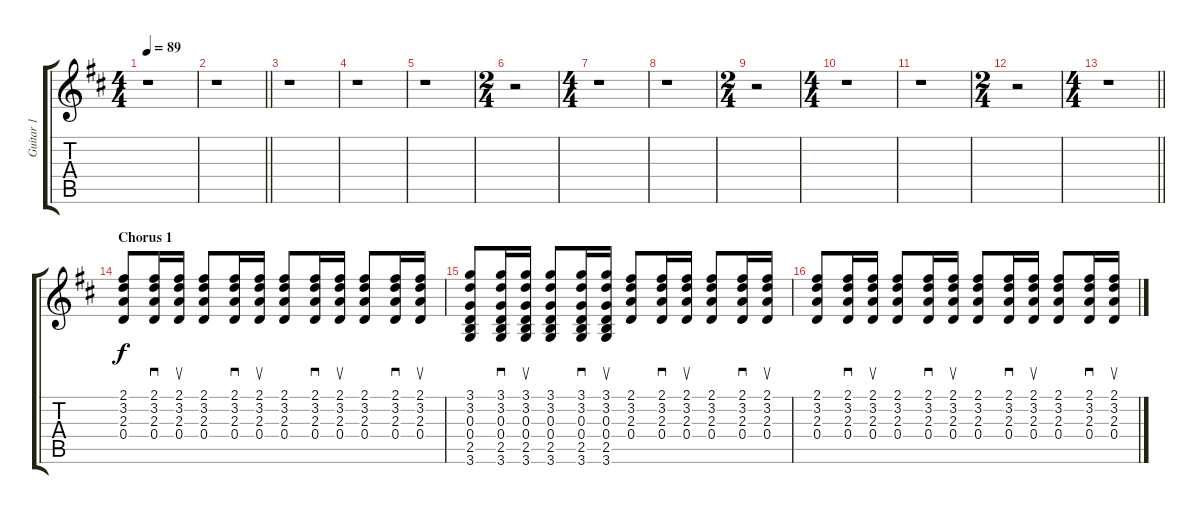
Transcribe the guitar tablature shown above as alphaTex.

\track ("Guitar 1" "Guitar 1") {instrument acousticguitarnylon}
\staff {score tabs}
\tuning (E4 B3 G3 D3 A2 E2) {hide}
\ts (4 4)
\tempo 89
\clef g2
\ks d
r.1{dy f instrument acousticguitarnylon} |
\barLineRight lightlight
r.1 |
r.1 |
r.1 |
r.1 |
\ts (2 4)
r.2 |
\ts (4 4)
r.1 |
r.1 |
\ts (2 4)
r.2 |
\ts (4 4)
r.1 |
r.1 |
\ts (2 4)
r.2 |
\ts (4 4)
\barLineRight lightlight
r.1 |
\section ("" "Chorus 1")
(2.1 3.2 2.3 0.4).8 (2.1 3.2 2.3 0.4).16{sd} (2.1 3.2 2.3 0.4).16{su} (2.1 3.2 2.3 0.4).8 (2.1 3.2 2.3 0.4).16{sd} (2.1 3.2 2.3 0.4).16{su} (2.1 3.2 2.3 0.4).8 (2.1 3.2 2.3 0.4).16{sd} (2.1 3.2 2.3 0.4).16{su} (2.1 3.2 2.3 0.4).8 (2.1 3.2 2.3 0.4).16{sd} (2.1 3.2 2.3 0.4).16{su} |
(3.1 3.2 0.3 0.4 2.5 3.6).8 (3.1 3.2 0.3 0.4 2.5 3.6).16{sd} (3.1 3.2 0.3 0.4 2.5 3.6).16{su} (3.1 3.2 0.3 0.4 2.5 3.6).8 (3.1 3.2 0.3 0.4 2.5 3.6).16{sd} (3.1 3.2 0.3 0.4 2.5 3.6).16{su} (2.1 3.2 2.3 0.4).8 (2.1 3.2 2.3 0.4).16{sd} (2.1 3.2 2.3 0.4).16{su} (2.1 3.2 2.3 0.4).8 (2.1 3.2 2.3 0.4).16{sd} (2.1 3.2 2.3 0.4).16{su} |
(2.1 3.2 2.3 0.4).8 (2.1 3.2 2.3 0.4).16{sd} (2.1 3.2 2.3 0.4).16{su} (2.1 3.2 2.3 0.4).8 (2.1 3.2 2.3 0.4).16{sd} (2.1 3.2 2.3 0.4).16{su} (2.1 3.2 2.3 0.4).8 (2.1 3.2 2.3 0.4).16{sd} (2.1 3.2 2.3 0.4).16{su} (2.1 3.2 2.3 0.4).8 (2.1 3.2 2.3 0.4).16{sd} (2.1 3.2 2.3 0.4).16{su}
